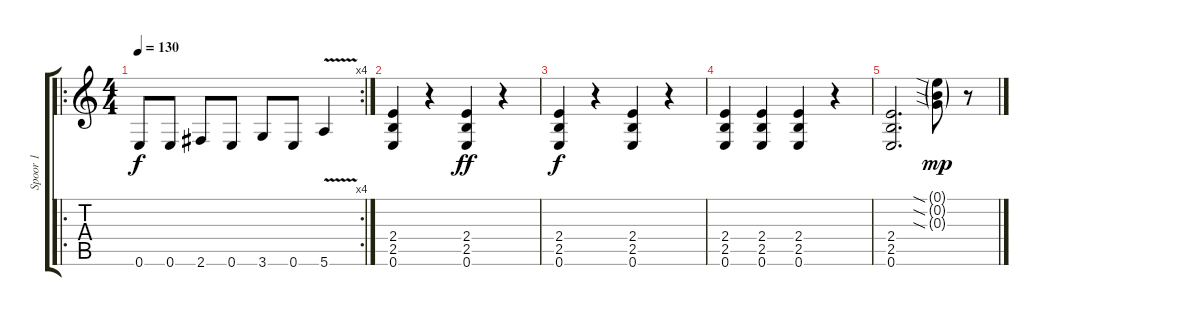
\track ("Spoor 1" "Spoor 1") {instrument distortionguitar}
\staff {score tabs}
\tuning (E4 B3 G3 D3 A2 E2) {hide}
\ro
\rc 4
\ts (4 4)
\tempo 130
\clef g2
\ks c
0.6.8{dy f} 0.6.8 2.6.8 0.6.8 3.6.8 0.6.8 5.6{v}.4 |
(2.4 2.5 0.6).4 r.4 (2.4 2.5 0.6).4{dy ff} r.4 |
(2.4 2.5 0.6).4{dy f} r.4 (2.4 2.5 0.6).4 r.4 |
(2.4 2.5 0.6).4 (2.4 2.5 0.6).4 (2.4 2.5 0.6).4 r.4 |
(2.4 2.5 0.6).2{d} (0.1{sia g} 0.2{sia g} 0.3{sia g}).8{dy mp} r.8
